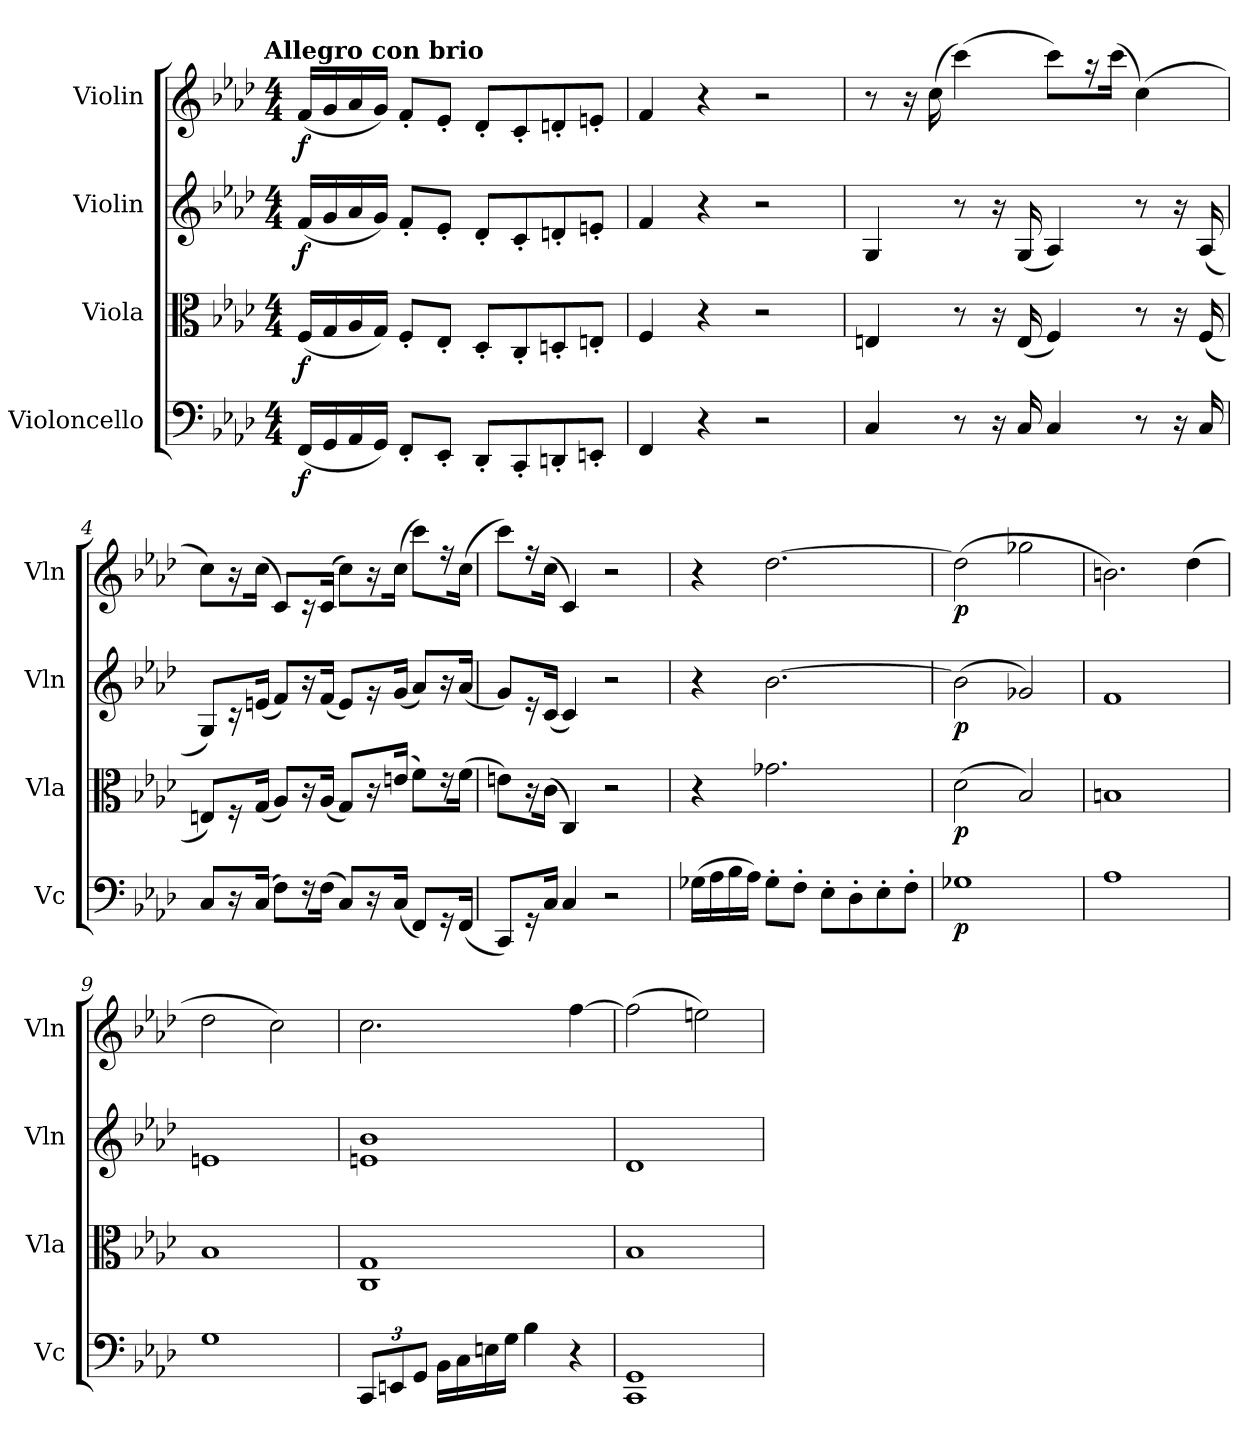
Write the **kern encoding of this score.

**kern	**dynam	**kern	**dynam	**kern	**dynam	**kern	**dynam
*part4	*part4	*part3	*part3	*part2	*part2	*part1	*part1
*staff4	*staff4	*staff3	*staff3	*staff2	*staff2	*staff1	*staff1
*I"Violoncello	*	*I"Viola	*	*I"Violin	*	*I"Violin	*
*I'Vc	*	*I'Vla	*	*I'Vln	*	*I'Vln	*
*clefF4	*	*clefC3	*	*clefG2	*	*clefG2	*
*k[b-e-a-d-]	*	*k[b-e-a-d-]	*	*k[b-e-a-d-]	*	*k[b-e-a-d-]	*
*f:	*	*f:	*	*f:	*	*f:	*
!!LO:TX:omd:t=Allegro con brio
*M4/4	*	*M4/4	*	*M4/4	*	*M4/4	*
*MM120	*	*MM120	*	*MM120	*	*MM120	*
=1	=1	=1	=1	=1	=1	=1	=1
(16FF/LL	f	(16F/LL	f	(16f/LL	f	(16f/LL	f
16GG/	.	16G/	.	16g/	.	16g/	.
16AA-/	.	16A-/	.	16a-/	.	16a-/	.
16GG/JJ)	.	16G/JJ)	.	16g/JJ)	.	16g/JJ)	.
8FF'/L	.	8F'/L	.	8f'/L	.	8f'/L	.
8EE-'/J	.	8E-'/J	.	8e-'/J	.	8e-'/J	.
8DD-'/L	.	8D-'/L	.	8d-'/L	.	8d-'/L	.
8CC'/	.	8C'/	.	8c'/	.	8c'/	.
8DDn'/	.	8Dn'/	.	8dn'/	.	8dn'/	.
8EEn'/J	.	8En'/J	.	8en'/J	.	8en'/J	.
=2	=2	=2	=2	=2	=2	=2	=2
4FF/	.	4F/	.	4f/	.	4f/	.
4r	.	4r	.	4r	.	4r	.
2r	.	2r	.	2r	.	2r	.
=3	=3	=3	=3	=3	=3	=3	=3
4C/	.	4En/	.	4G/	.	8r	.
.	.	.	.	.	.	16r	.
.	.	.	.	.	.	(16cc\	.
8r	.	8r	.	8r	.	(4ccc\)	.
16r	.	16r	.	16r	.	.	.
16C/	.	(16E/	.	(16G/	.	.	.
4C/	.	4F/)	.	4A-/)	.	8ccc\L)	.
.	.	.	.	.	.	16r	.
.	.	.	.	.	.	(16ccc\Jk	.
8r	.	8r	.	8r	.	(4cc\)	.
16r	.	16r	.	16r	.	.	.
16C/	.	(16F/	.	(16A-/	.	.	.
=4	=4	=4	=4	=4	=4	=4	=4
8C/L	.	8En/L)	.	8G/L)	.	8cc\L)	.
16r	.	16r	.	16r	.	16r	.
(16C/Jk	.	(16G/Jk	.	(16en/Jk	.	(16cc\Jk	.
8F\L)	.	8A-/L)	.	8f/L)	.	8c/L)	.
16r	.	16r	.	16r	.	16r	.
(16F\Jk	.	(16A-/Jk	.	(16f/Jk	.	(16c/Jk	.
8C/L)	.	8G/L)	.	8e/L)	.	8cc\L)	.
16r	.	16r	.	16r	.	16r	.
(16C/Jk	.	(16en/Jk	.	(16g/Jk	.	(16cc\Jk	.
8FF/L)	.	8f\L)	.	8a-/L)	.	8ccc\L)	.
16r	.	16r	.	16r	.	16r	.
(16FF/Jk	.	(16f\Jk	.	(16a-/Jk	.	(16cc\Jk	.
=5	=5	=5	=5	=5	=5	=5	=5
8CC/L)	.	8en\L)	.	8g/L)	.	8ccc\L)	.
16r	.	16r	.	16r	.	16r	.
16C/Jk	.	(16c\Jk	.	(16c/Jk	.	(16cc\Jk	.
4C/	.	4C/)	.	4c/)	.	4c/)	.
2r	.	2r	.	2r	.	2r	.
=6	=6	=6	=6	=6	=6	=6	=6
(16G-X\LL	.	4r	.	4r	.	4r	.
16A-\	.	.	.	.	.	.	.
16B-\	.	.	.	.	.	.	.
16A-\JJ)	.	.	.	.	.	.	.
8G-'\L	.	2.g-X\	.	[2.b-\	.	[2.dd-\	.
8F'\J	.	.	.	.	.	.	.
8E-'\L	.	.	.	.	.	.	.
8D-'\	.	.	.	.	.	.	.
8E-'\	.	.	.	.	.	.	.
8F'\J	.	.	.	.	.	.	.
=7	=7	=7	=7	=7	=7	=7	=7
1G-X	p	(2d-\	p	(2b-\]	p	(2dd-\]	p
.	.	2B-/)	.	2g-X/)	.	2gg-X\	.
=8	=8	=8	=8	=8	=8	=8	=8
1A-	.	1Bn	.	1f	.	2.bn\)	.
.	.	.	.	.	.	(4dd-\	.
=9	=9	=9	=9	=9	=9	=9	=9
1G	.	1B-	.	1en	.	2dd-\	.
.	.	.	.	.	.	2cc\)	.
=10	=10	=10	=10	=10	=10	=10	=10
12CC/L	.	1C 1G	.	1en 1b-	.	2.cc\	.
12EEn/	.	.	.	.	.	.	.
12GG/J	.	.	.	.	.	.	.
16BB-\LL	.	.	.	.	.	.	.
16C\	.	.	.	.	.	.	.
16En\	.	.	.	.	.	.	.
16G\JJ	.	.	.	.	.	.	.
4B-\	.	.	.	.	.	.	.
4r	.	.	.	.	.	[4ff\	.
=11	=11	=11	=11	=11	=11	=11	=11
1CC 1GG	.	1B-	.	1d-	.	(2ff\]	.
.	.	.	.	.	.	2een\)	.
=	=	=	=	=	=	=	=
*-	*-	*-	*-	*-	*-	*-	*-
